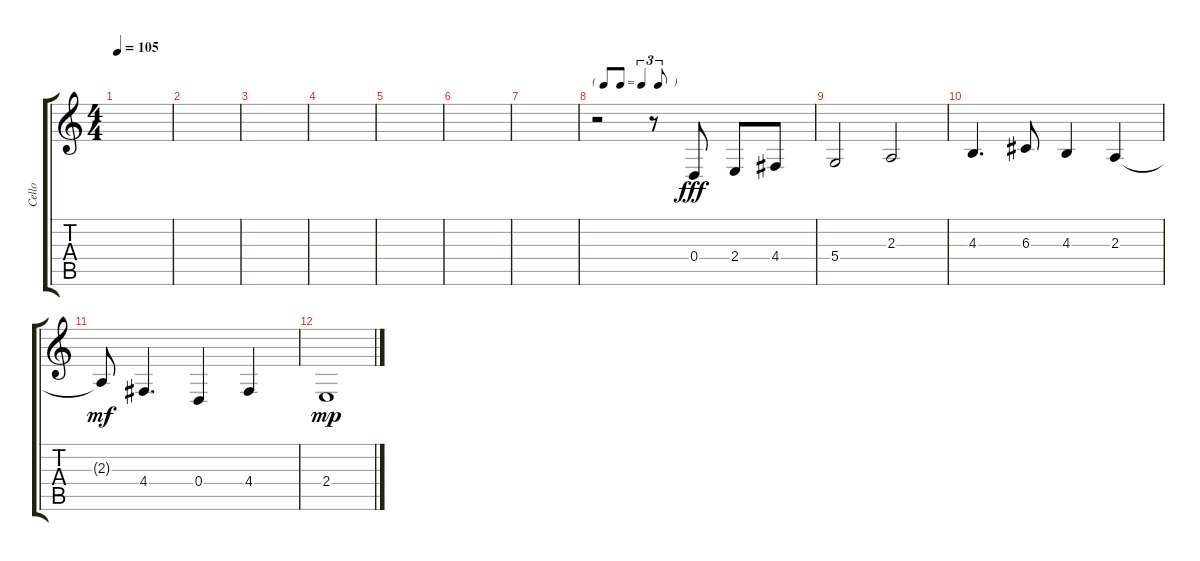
\track ("Cello" "Cello") {instrument cello}
\staff {score tabs}
\tuning (E4 B3 G3 D3 A2 E2) {hide}
\ts (4 4)
\tempo 105
\clef g2
\ks c
|
|
|
|
|
|
|
\tf triplet8th
r.2 r.8 0.4.8{dy fff instrument stringensemble1} 2.4.8 4.4.8 |
5.4.2 2.3.2 |
4.3.4{d} 6.3.8 4.3.4 2.3.4 |
2.3{t}.8{dy mf} 4.4.4{d} 0.4.4 4.4.4 |
2.4.1{dy mp}
